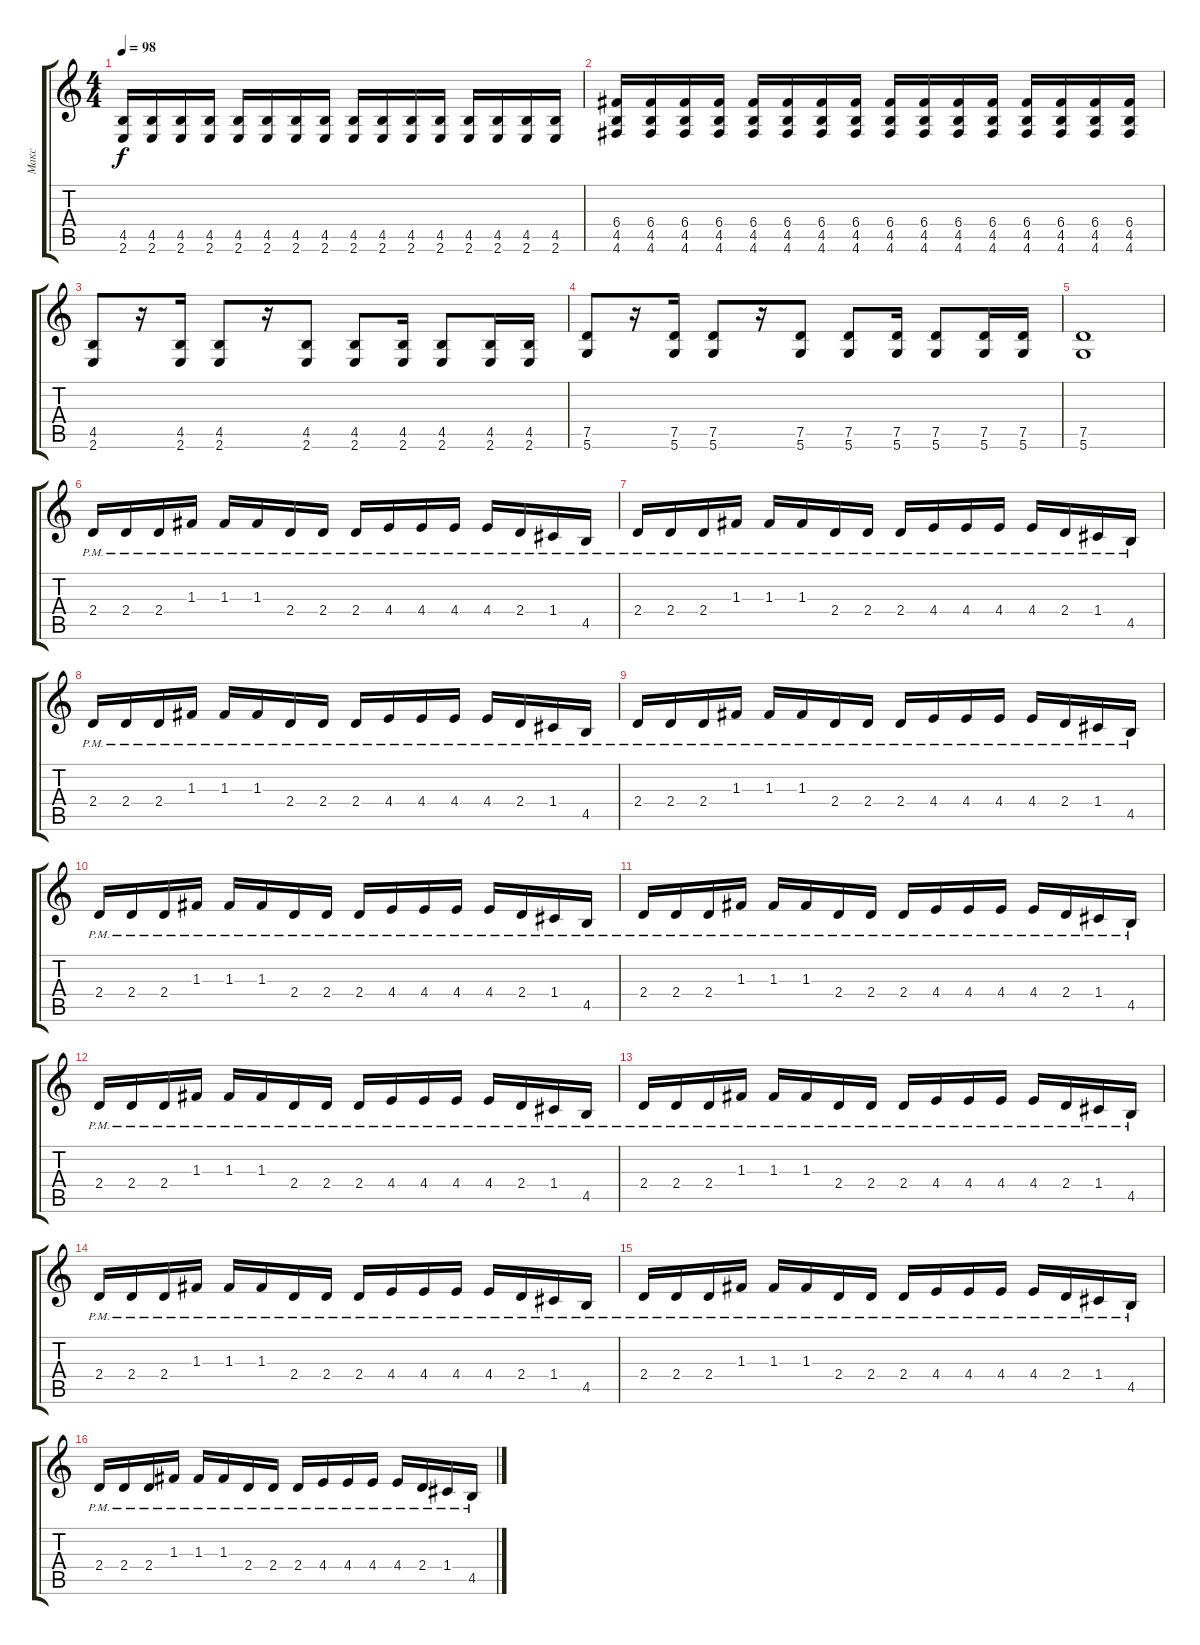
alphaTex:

\track ("Макс" "Макс") {instrument distortionguitar}
\staff {score tabs}
\tuning (D4 A3 F3 C3 G2 D2) {hide}
\ts (4 4)
\tempo 98
\clef g2
\ks c
(4.5 2.6).16{dy f} (4.5 2.6).16 (4.5 2.6).16 (4.5 2.6).16 (4.5 2.6).16 (4.5 2.6).16 (4.5 2.6).16 (4.5 2.6).16 (4.5 2.6).16 (4.5 2.6).16 (4.5 2.6).16 (4.5 2.6).16 (4.5 2.6).16 (4.5 2.6).16 (4.5 2.6).16 (4.5 2.6).16 |
(6.4 4.5 4.6).16 (6.4 4.5 4.6).16 (6.4 4.5 4.6).16 (6.4 4.5 4.6).16 (6.4 4.5 4.6).16 (6.4 4.5 4.6).16 (6.4 4.5 4.6).16 (6.4 4.5 4.6).16 (6.4 4.5 4.6).16 (6.4 4.5 4.6).16 (6.4 4.5 4.6).16 (6.4 4.5 4.6).16 (6.4 4.5 4.6).16 (6.4 4.5 4.6).16 (6.4 4.5 4.6).16 (6.4 4.5 4.6).16 |
(4.5 2.6).8 r.16 (4.5 2.6).16 (4.5 2.6).8 r.16 (4.5 2.6).8 (4.5 2.6).8 (4.5 2.6).16 (4.5 2.6).8 (4.5 2.6).16 (4.5 2.6).16 |
(7.5 5.6).8 r.16 (7.5 5.6).16 (7.5 5.6).8 r.16 (7.5 5.6).8 (7.5 5.6).8 (7.5 5.6).16 (7.5 5.6).8 (7.5 5.6).16 (7.5 5.6).16 |
(7.5 5.6).1 |
2.4{pm}.16 2.4{pm}.16 2.4{pm}.16 1.3{pm}.16 1.3{pm}.16 1.3{pm}.16 2.4{pm}.16 2.4{pm}.16 2.4{pm}.16 4.4{pm}.16 4.4{pm}.16 4.4{pm}.16 4.4{pm}.16 2.4{pm}.16 1.4{pm}.16 4.5{pm}.16 |
2.4{pm}.16 2.4{pm}.16 2.4{pm}.16 1.3{pm}.16 1.3{pm}.16 1.3{pm}.16 2.4{pm}.16 2.4{pm}.16 2.4{pm}.16 4.4{pm}.16 4.4{pm}.16 4.4{pm}.16 4.4{pm}.16 2.4{pm}.16 1.4{pm}.16 4.5{pm}.16 |
2.4{pm}.16 2.4{pm}.16 2.4{pm}.16 1.3{pm}.16 1.3{pm}.16 1.3{pm}.16 2.4{pm}.16 2.4{pm}.16 2.4{pm}.16 4.4{pm}.16 4.4{pm}.16 4.4{pm}.16 4.4{pm}.16 2.4{pm}.16 1.4{pm}.16 4.5{pm}.16 |
2.4{pm}.16 2.4{pm}.16 2.4{pm}.16 1.3{pm}.16 1.3{pm}.16 1.3{pm}.16 2.4{pm}.16 2.4{pm}.16 2.4{pm}.16 4.4{pm}.16 4.4{pm}.16 4.4{pm}.16 4.4{pm}.16 2.4{pm}.16 1.4{pm}.16 4.5{pm}.16 |
2.4{pm}.16 2.4{pm}.16 2.4{pm}.16 1.3{pm}.16 1.3{pm}.16 1.3{pm}.16 2.4{pm}.16 2.4{pm}.16 2.4{pm}.16 4.4{pm}.16 4.4{pm}.16 4.4{pm}.16 4.4{pm}.16 2.4{pm}.16 1.4{pm}.16 4.5{pm}.16 |
2.4{pm}.16 2.4{pm}.16 2.4{pm}.16 1.3{pm}.16 1.3{pm}.16 1.3{pm}.16 2.4{pm}.16 2.4{pm}.16 2.4{pm}.16 4.4{pm}.16 4.4{pm}.16 4.4{pm}.16 4.4{pm}.16 2.4{pm}.16 1.4{pm}.16 4.5{pm}.16 |
2.4{pm}.16 2.4{pm}.16 2.4{pm}.16 1.3{pm}.16 1.3{pm}.16 1.3{pm}.16 2.4{pm}.16 2.4{pm}.16 2.4{pm}.16 4.4{pm}.16 4.4{pm}.16 4.4{pm}.16 4.4{pm}.16 2.4{pm}.16 1.4{pm}.16 4.5{pm}.16 |
2.4{pm}.16 2.4{pm}.16 2.4{pm}.16 1.3{pm}.16 1.3{pm}.16 1.3{pm}.16 2.4{pm}.16 2.4{pm}.16 2.4{pm}.16 4.4{pm}.16 4.4{pm}.16 4.4{pm}.16 4.4{pm}.16 2.4{pm}.16 1.4{pm}.16 4.5{pm}.16 |
2.4{pm}.16 2.4{pm}.16 2.4{pm}.16 1.3{pm}.16 1.3{pm}.16 1.3{pm}.16 2.4{pm}.16 2.4{pm}.16 2.4{pm}.16 4.4{pm}.16 4.4{pm}.16 4.4{pm}.16 4.4{pm}.16 2.4{pm}.16 1.4{pm}.16 4.5{pm}.16 |
2.4{pm}.16 2.4{pm}.16 2.4{pm}.16 1.3{pm}.16 1.3{pm}.16 1.3{pm}.16 2.4{pm}.16 2.4{pm}.16 2.4{pm}.16 4.4{pm}.16 4.4{pm}.16 4.4{pm}.16 4.4{pm}.16 2.4{pm}.16 1.4{pm}.16 4.5{pm}.16 |
2.4{pm}.16 2.4{pm}.16 2.4{pm}.16 1.3{pm}.16 1.3{pm}.16 1.3{pm}.16 2.4{pm}.16 2.4{pm}.16 2.4{pm}.16 4.4{pm}.16 4.4{pm}.16 4.4{pm}.16 4.4{pm}.16 2.4{pm}.16 1.4{pm}.16 4.5{pm}.16
